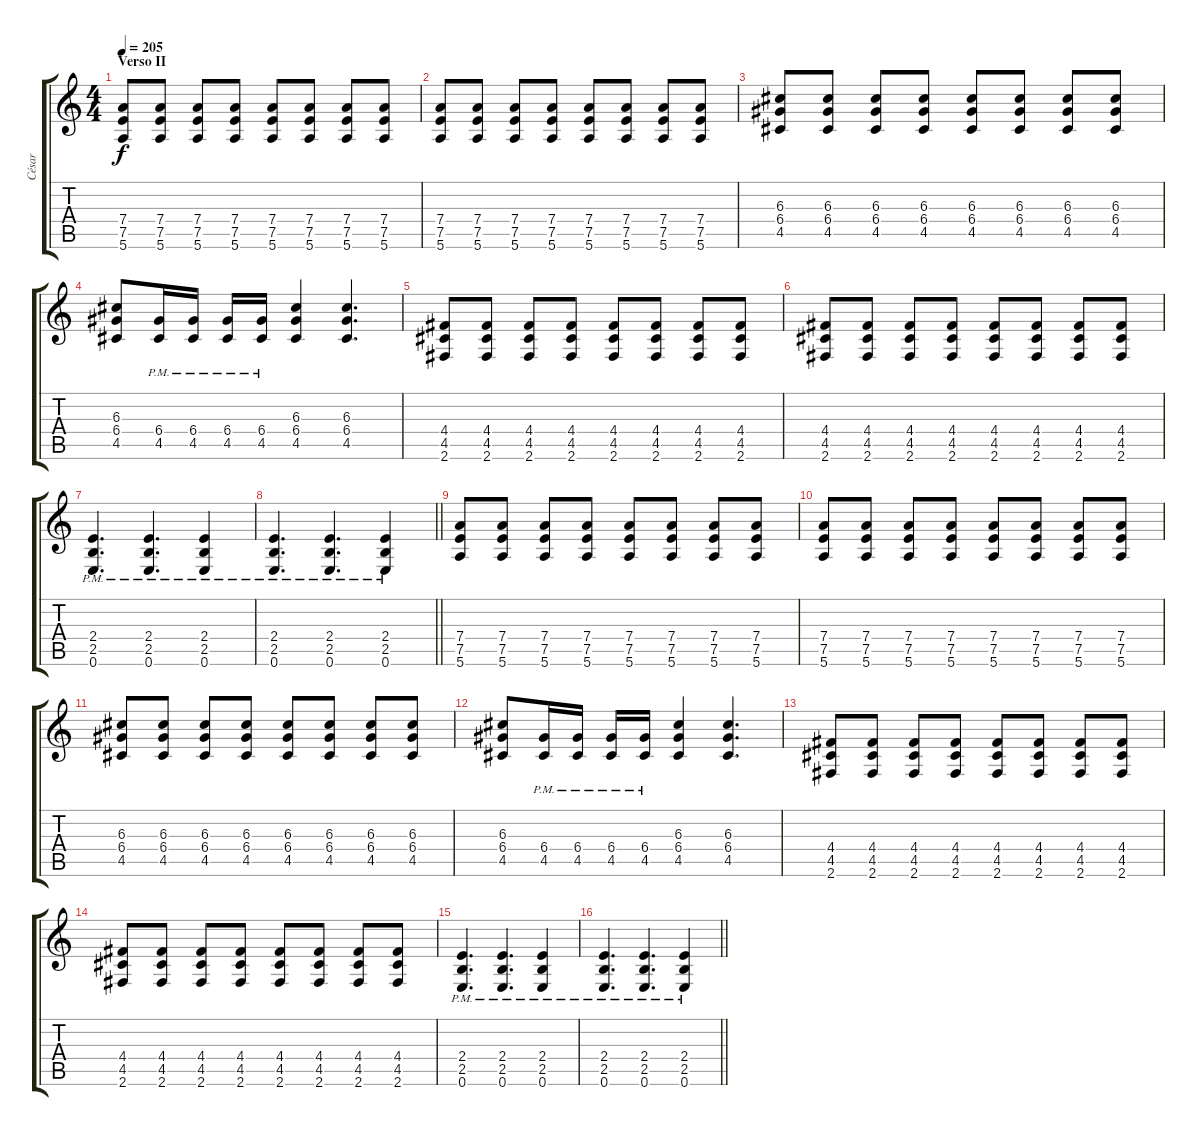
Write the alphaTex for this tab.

\track ("César" "César") {instrument distortionguitar}
\staff {score tabs}
\tuning (E4 B3 G3 D3 A2 E2) {hide}
\ts (4 4)
\section ("" "Verso II")
\tempo 205
\clef g2
\ks c
(7.4 7.5 5.6).8{dy f} (7.4 7.5 5.6).8 (7.4 7.5 5.6).8 (7.4 7.5 5.6).8 (7.4 7.5 5.6).8 (7.4 7.5 5.6).8 (7.4 7.5 5.6).8 (7.4 7.5 5.6).8 |
(7.4 7.5 5.6).8 (7.4 7.5 5.6).8 (7.4 7.5 5.6).8 (7.4 7.5 5.6).8 (7.4 7.5 5.6).8 (7.4 7.5 5.6).8 (7.4 7.5 5.6).8 (7.4 7.5 5.6).8 |
(6.3 6.4 4.5).8 (6.3 6.4 4.5).8 (6.3 6.4 4.5).8 (6.3 6.4 4.5).8 (6.3 6.4 4.5).8 (6.3 6.4 4.5).8 (6.3 6.4 4.5).8 (6.3 6.4 4.5).8 |
(6.3 6.4 4.5).8 (6.4{pm} 4.5{pm}).16 (6.4{pm} 4.5{pm}).16 (6.4{pm} 4.5{pm}).16 (6.4{pm} 4.5{pm}).16 (6.3 6.4 4.5).4 (6.3 6.4 4.5).4{d} |
(4.4 4.5 2.6).8 (4.4 4.5 2.6).8 (4.4 4.5 2.6).8 (4.4 4.5 2.6).8 (4.4 4.5 2.6).8 (4.4 4.5 2.6).8 (4.4 4.5 2.6).8 (4.4 4.5 2.6).8 |
(4.4 4.5 2.6).8 (4.4 4.5 2.6).8 (4.4 4.5 2.6).8 (4.4 4.5 2.6).8 (4.4 4.5 2.6).8 (4.4 4.5 2.6).8 (4.4 4.5 2.6).8 (4.4 4.5 2.6).8 |
(2.4{pm} 2.5{pm} 0.6{pm}).4{d} (2.4{pm} 2.5{pm} 0.6{pm}).4{d} (2.4{pm} 2.5{pm} 0.6{pm}).4 |
\barLineRight lightlight
(2.4{pm} 2.5{pm} 0.6{pm}).4{d} (2.4{pm} 2.5{pm} 0.6{pm}).4{d} (2.4{pm} 2.5{pm} 0.6{pm}).4 |
(7.4 7.5 5.6).8 (7.4 7.5 5.6).8 (7.4 7.5 5.6).8 (7.4 7.5 5.6).8 (7.4 7.5 5.6).8 (7.4 7.5 5.6).8 (7.4 7.5 5.6).8 (7.4 7.5 5.6).8 |
(7.4 7.5 5.6).8 (7.4 7.5 5.6).8 (7.4 7.5 5.6).8 (7.4 7.5 5.6).8 (7.4 7.5 5.6).8 (7.4 7.5 5.6).8 (7.4 7.5 5.6).8 (7.4 7.5 5.6).8 |
(6.3 6.4 4.5).8 (6.3 6.4 4.5).8 (6.3 6.4 4.5).8 (6.3 6.4 4.5).8 (6.3 6.4 4.5).8 (6.3 6.4 4.5).8 (6.3 6.4 4.5).8 (6.3 6.4 4.5).8 |
(6.3 6.4 4.5).8 (6.4{pm} 4.5{pm}).16 (6.4{pm} 4.5{pm}).16 (6.4{pm} 4.5{pm}).16 (6.4{pm} 4.5{pm}).16 (6.3 6.4 4.5).4 (6.3 6.4 4.5).4{d} |
(4.4 4.5 2.6).8 (4.4 4.5 2.6).8 (4.4 4.5 2.6).8 (4.4 4.5 2.6).8 (4.4 4.5 2.6).8 (4.4 4.5 2.6).8 (4.4 4.5 2.6).8 (4.4 4.5 2.6).8 |
(4.4 4.5 2.6).8 (4.4 4.5 2.6).8 (4.4 4.5 2.6).8 (4.4 4.5 2.6).8 (4.4 4.5 2.6).8 (4.4 4.5 2.6).8 (4.4 4.5 2.6).8 (4.4 4.5 2.6).8 |
(2.4{pm} 2.5{pm} 0.6{pm}).4{d} (2.4{pm} 2.5{pm} 0.6{pm}).4{d} (2.4{pm} 2.5{pm} 0.6{pm}).4 |
\barLineRight lightlight
(2.4{pm} 2.5{pm} 0.6{pm}).4{d} (2.4{pm} 2.5{pm} 0.6{pm}).4{d} (2.4{pm} 2.5{pm} 0.6{pm}).4
